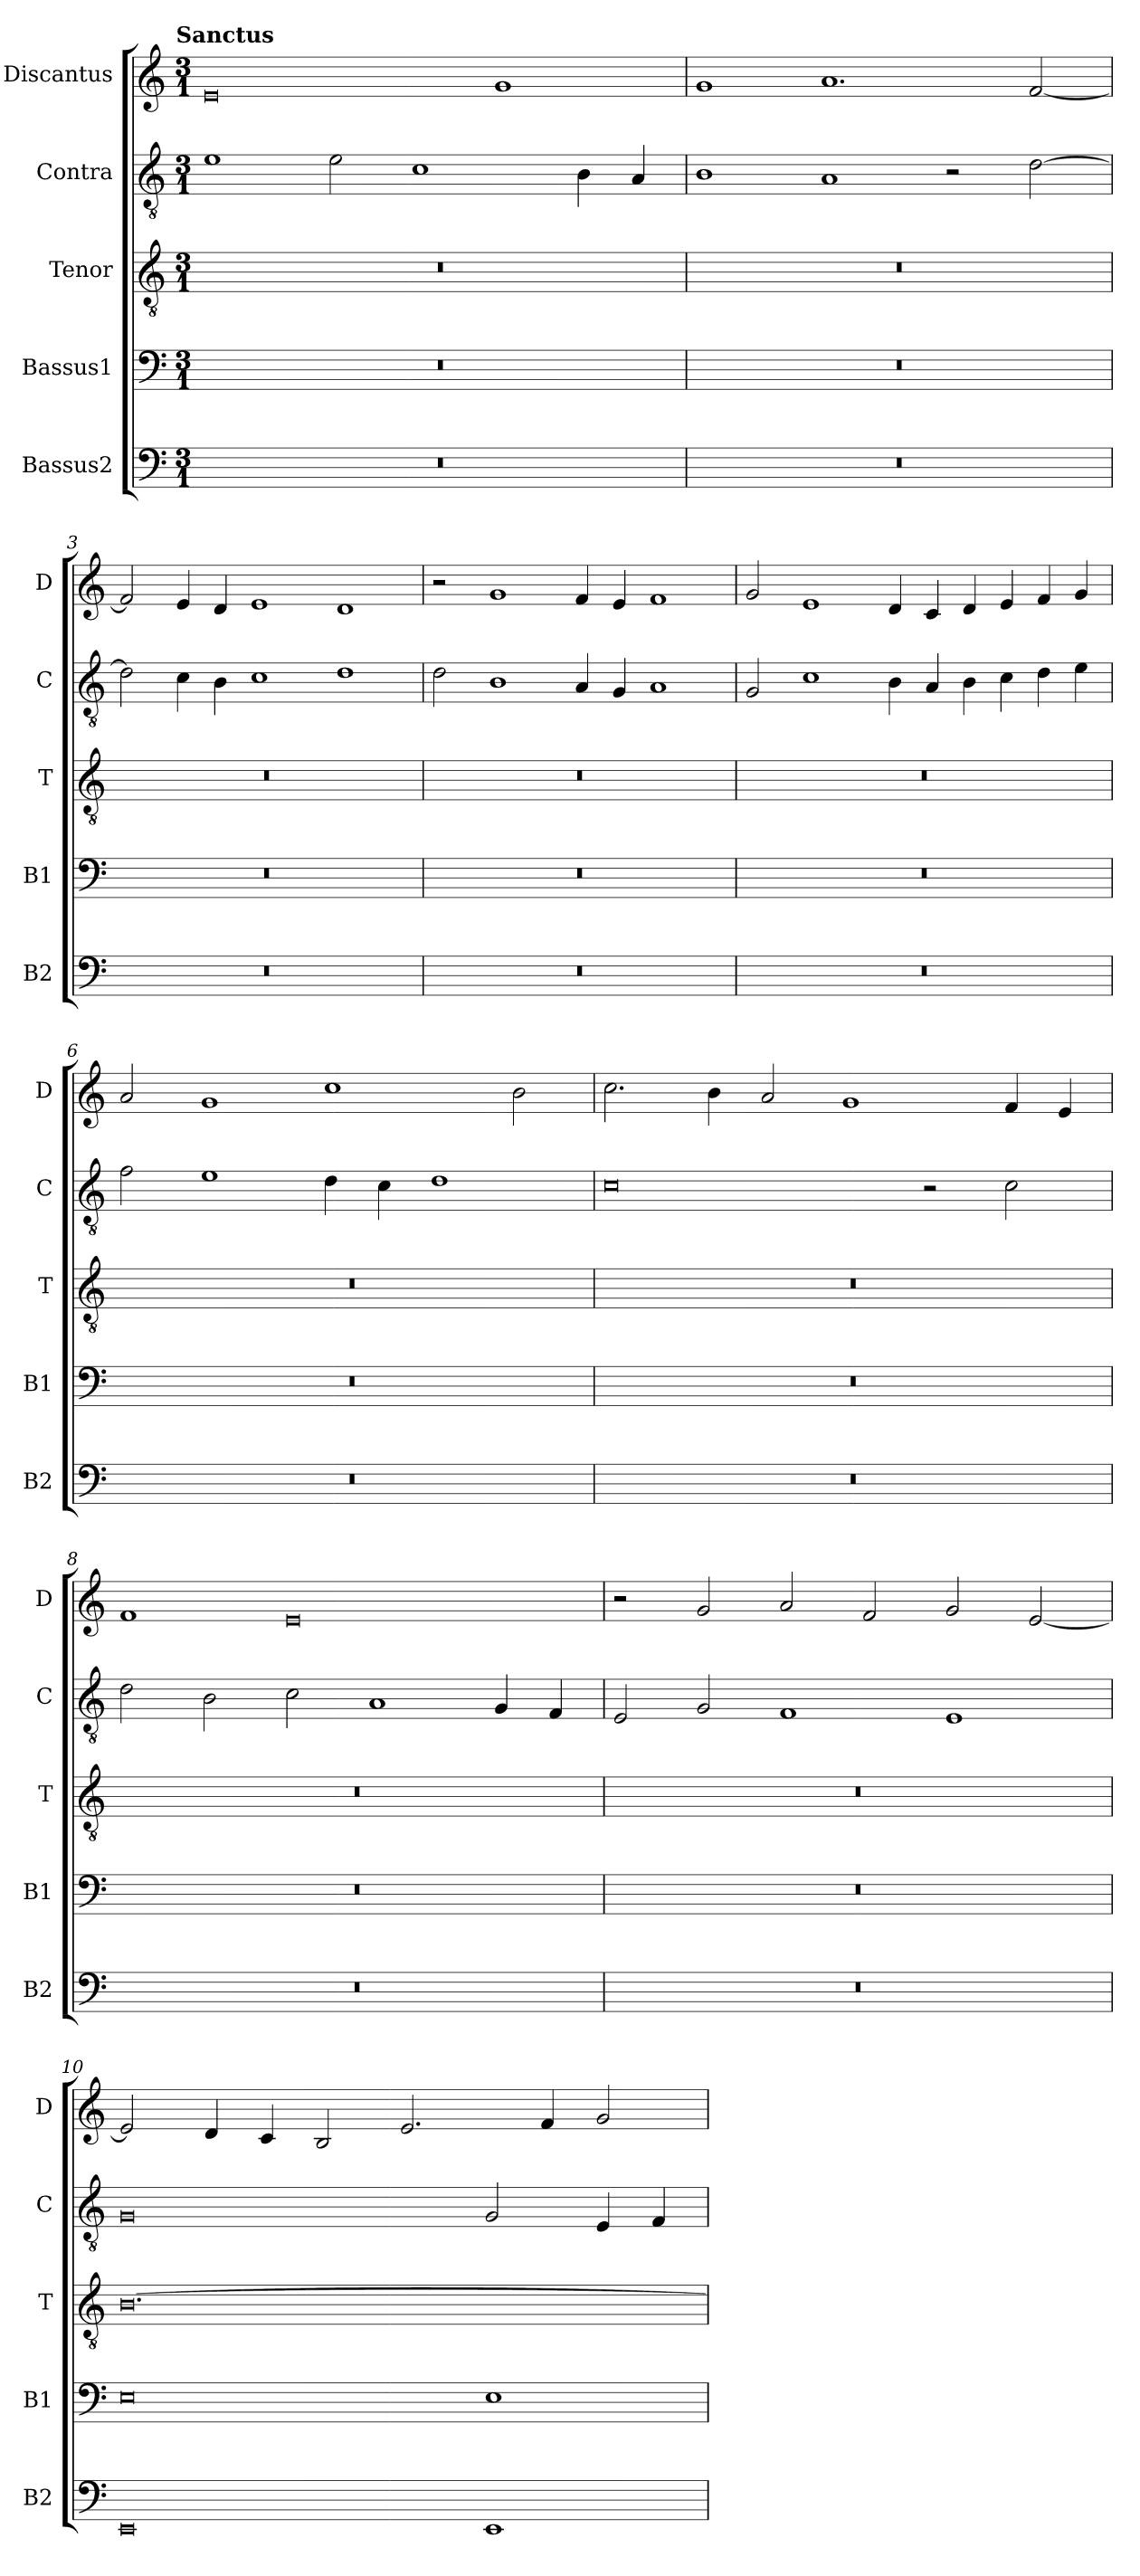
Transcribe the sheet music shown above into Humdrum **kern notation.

**kern	**kern	**kern	**kern	**kern
*part5	*part4	*part3	*part2	*part1
*staff5	*staff4	*staff3	*staff2	*staff1
*I"Bassus2	*I"Bassus1	*I"Tenor	*I"Contra	*I"Discantus
*I'B2	*I'B1	*I'T	*I'C	*I'D
*clefF4	*clefF4	*clefGv2	*clefGv2	*clefG2
*k[]	*k[]	*k[]	*k[]	*k[]
!!LO:TX:omd:t=Sanctus
*M3/1	*M3/1	*M3/1	*M3/1	*M3/1
=1	=1	=1	=1	=1
0.r	0.r	0.r	1e	0e
.	.	.	2e\	.
.	.	.	1c	.
.	.	.	.	1g
.	.	.	4B\	.
.	.	.	4A/	.
=2	=2	=2	=2	=2
0.r	0.r	0.r	1B	1g
.	.	.	1A	1.a
.	.	.	2r	.
.	.	.	[2d\	[2f/
=3	=3	=3	=3	=3
0.r	0.r	0.r	2d\]	2f/]
.	.	.	4c\	4e/
.	.	.	4B\	4d/
.	.	.	1c	1e
.	.	.	1d	1d
=4	=4	=4	=4	=4
0.r	0.r	0.r	2d\	2r
.	.	.	1B	1g
.	.	.	4A/	4f/
.	.	.	4G/	4e/
.	.	.	1A	1f
=5	=5	=5	=5	=5
0.r	0.r	0.r	2G/	2g/
.	.	.	1c	1e
.	.	.	4B\	4d/
.	.	.	4A/	4c/
.	.	.	4B\	4d/
.	.	.	4c\	4e/
.	.	.	4d\	4f/
.	.	.	4e\	4g/
=6	=6	=6	=6	=6
0.r	0.r	0.r	2f\	2a/
.	.	.	1e	1g
.	.	.	4d\	1cc
.	.	.	4c\	.
.	.	.	1d	.
.	.	.	.	2b\
=7	=7	=7	=7	=7
0.r	0.r	0.r	0c	2.cc\
.	.	.	.	4b\
.	.	.	.	2a/
.	.	.	.	1g
.	.	.	2r	.
.	.	.	2c\	4f/
.	.	.	.	4e/
=8	=8	=8	=8	=8
0.r	0.r	0.r	2d\	1f
.	.	.	2B\	.
.	.	.	2c\	0e
.	.	.	1A	.
.	.	.	4G/	.
.	.	.	4F/	.
=9	=9	=9	=9	=9
0.r	0.r	0.r	2E/	2r
.	.	.	2G/	2g/
.	.	.	1F	2a/
.	.	.	.	2f/
.	.	.	1E	2g/
.	.	.	.	[2e/
=10	=10	=10	=10	=10
0EE	0E	[0.B	0G	2e/]
.	.	.	.	4d/
.	.	.	.	4c/
.	.	.	.	2B/
.	.	.	.	2.e/
1EE	1E	.	2G/	.
.	.	.	.	4f/
.	.	.	4E/	2g/
.	.	.	4F/	.
=	=	=	=	=
*-	*-	*-	*-	*-
